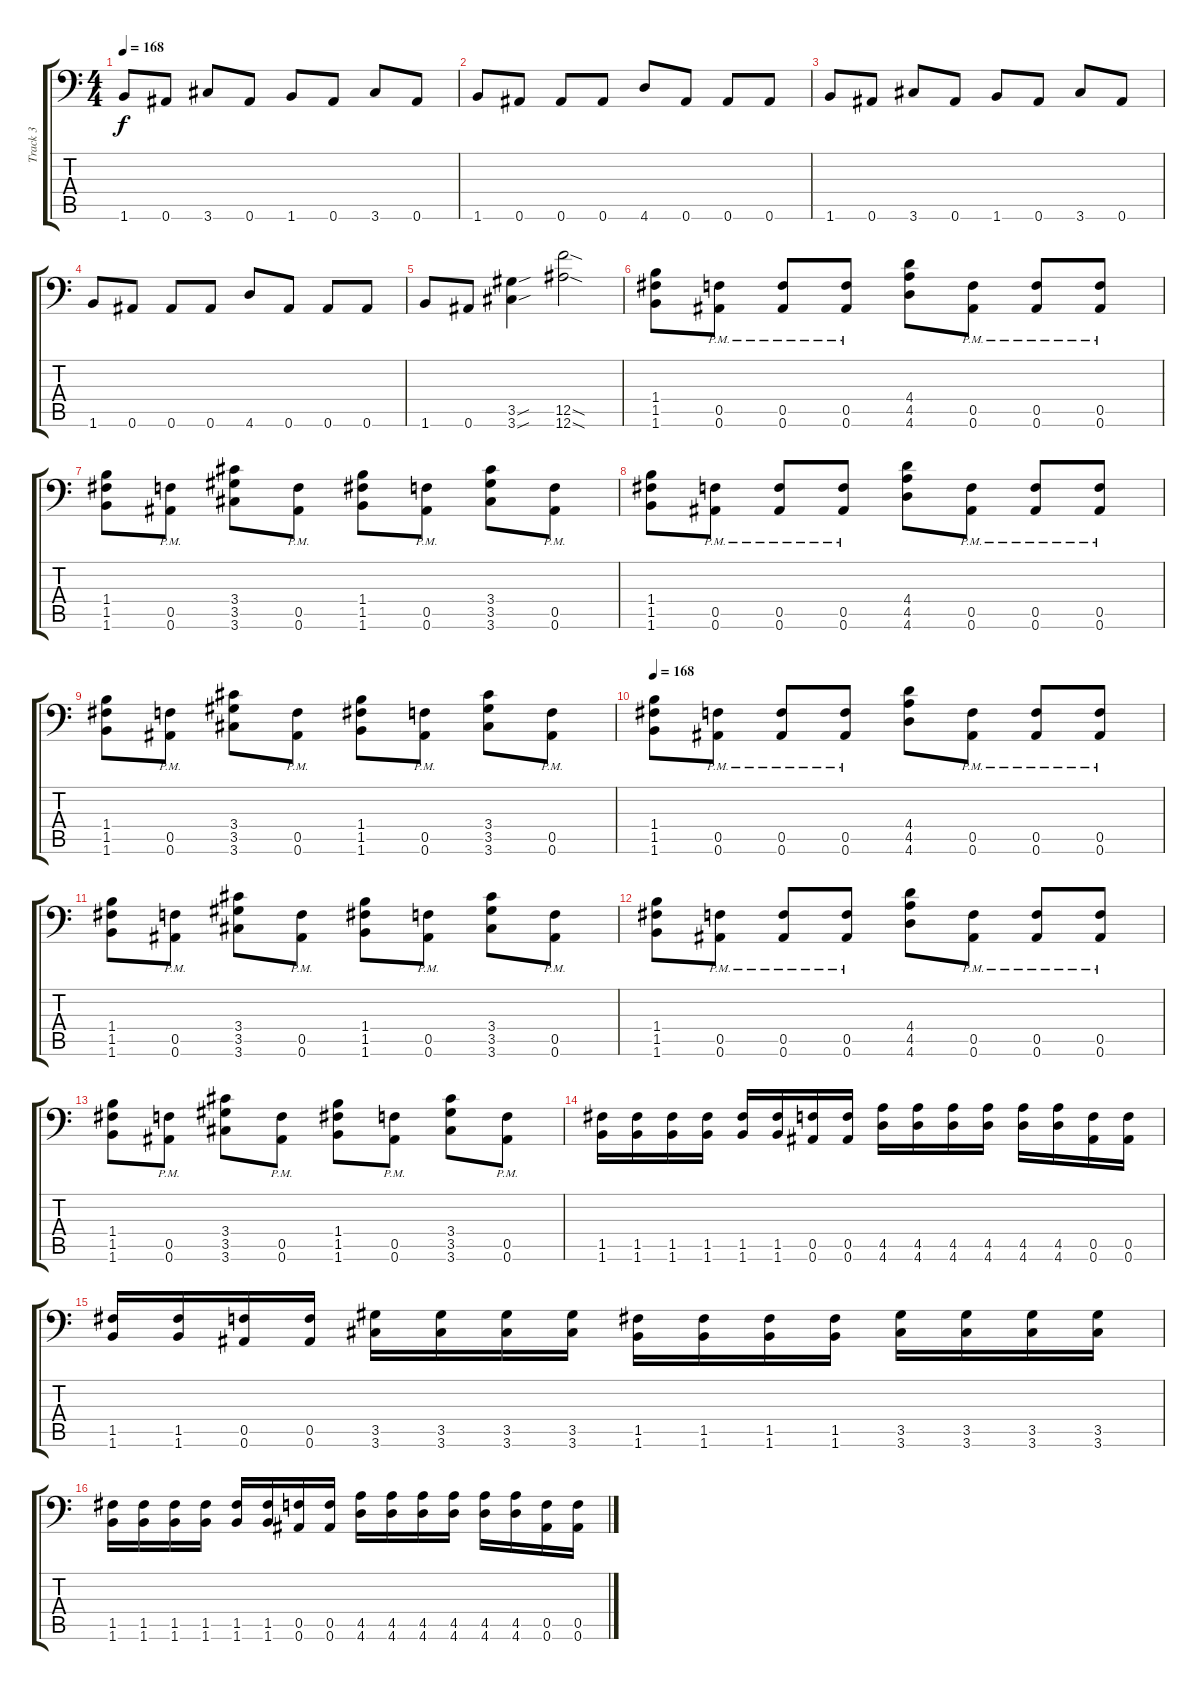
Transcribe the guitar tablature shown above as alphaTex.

\track ("Track 3" "Track 3") {instrument overdrivenguitar}
\staff {score tabs}
\tuning (C4 G3 Eb3 Bb2 F2 Bb1) {hide}
\ts (4 4)
\tempo 168
\clef f4
\ks c
1.6.8{dy f} 0.6.8 3.6.8 0.6.8 1.6.8 0.6.8 3.6.8 0.6.8 |
1.6.8 0.6.8 0.6.8 0.6.8 4.6.8 0.6.8 0.6.8 0.6.8 |
1.6.8 0.6.8 3.6.8 0.6.8 1.6.8 0.6.8 3.6.8 0.6.8 |
1.6.8 0.6.8 0.6.8 0.6.8 4.6.8 0.6.8 0.6.8 0.6.8 |
1.6.8 0.6.8 (3.5{sou} 3.6{sou}).4 (12.5{sod} 12.6{sod}).2 |
(1.4 1.5 1.6).8 (0.5{pm} 0.6{pm}).8 (0.5{pm} 0.6{pm}).8 (0.5{pm} 0.6{pm}).8 (4.4 4.5 4.6).8 (0.5{pm} 0.6{pm}).8 (0.5{pm} 0.6{pm}).8 (0.5{pm} 0.6{pm}).8 |
(1.4 1.5 1.6).8 (0.5{pm} 0.6{pm}).8 (3.4 3.5 3.6).8 (0.5{pm} 0.6{pm}).8 (1.4 1.5 1.6).8 (0.5{pm} 0.6{pm}).8 (3.4 3.5 3.6).8 (0.5{pm} 0.6{pm}).8 |
(1.4 1.5 1.6).8 (0.5{pm} 0.6{pm}).8 (0.5{pm} 0.6{pm}).8 (0.5{pm} 0.6{pm}).8 (4.4 4.5 4.6).8 (0.5{pm} 0.6{pm}).8 (0.5{pm} 0.6{pm}).8 (0.5{pm} 0.6{pm}).8 |
(1.4 1.5 1.6).8 (0.5{pm} 0.6{pm}).8 (3.4 3.5 3.6).8 (0.5{pm} 0.6{pm}).8 (1.4 1.5 1.6).8 (0.5{pm} 0.6{pm}).8 (3.4 3.5 3.6).8 (0.5{pm} 0.6{pm}).8 |
\tempo 168
(1.4 1.5 1.6).8 (0.5{pm} 0.6{pm}).8 (0.5{pm} 0.6{pm}).8 (0.5{pm} 0.6{pm}).8 (4.4 4.5 4.6).8 (0.5{pm} 0.6{pm}).8 (0.5{pm} 0.6{pm}).8 (0.5{pm} 0.6{pm}).8 |
(1.4 1.5 1.6).8 (0.5{pm} 0.6{pm}).8 (3.4 3.5 3.6).8 (0.5{pm} 0.6{pm}).8 (1.4 1.5 1.6).8 (0.5{pm} 0.6{pm}).8 (3.4 3.5 3.6).8 (0.5{pm} 0.6{pm}).8 |
(1.4 1.5 1.6).8 (0.5{pm} 0.6{pm}).8 (0.5{pm} 0.6{pm}).8 (0.5{pm} 0.6{pm}).8 (4.4 4.5 4.6).8 (0.5{pm} 0.6{pm}).8 (0.5{pm} 0.6{pm}).8 (0.5{pm} 0.6{pm}).8 |
(1.4 1.5 1.6).8 (0.5{pm} 0.6{pm}).8 (3.4 3.5 3.6).8 (0.5{pm} 0.6{pm}).8 (1.4 1.5 1.6).8 (0.5{pm} 0.6{pm}).8 (3.4 3.5 3.6).8 (0.5{pm} 0.6{pm}).8 |
(1.5 1.6).16 (1.5 1.6).16 (1.5 1.6).16 (1.5 1.6).16 (1.5 1.6).16 (1.5 1.6).16 (0.5 0.6).16 (0.5 0.6).16 (4.5 4.6).16 (4.5 4.6).16 (4.5 4.6).16 (4.5 4.6).16 (4.5 4.6).16 (4.5 4.6).16 (0.5 0.6).16 (0.5 0.6).16 |
(1.5 1.6).16 (1.5 1.6).16 (0.5 0.6).16 (0.5 0.6).16 (3.5 3.6).16 (3.5 3.6).16 (3.5 3.6).16 (3.5 3.6).16 (1.5 1.6).16 (1.5 1.6).16 (1.5 1.6).16 (1.5 1.6).16 (3.5 3.6).16 (3.5 3.6).16 (3.5 3.6).16 (3.5 3.6).16 |
(1.5 1.6).16 (1.5 1.6).16 (1.5 1.6).16 (1.5 1.6).16 (1.5 1.6).16 (1.5 1.6).16 (0.5 0.6).16 (0.5 0.6).16 (4.5 4.6).16 (4.5 4.6).16 (4.5 4.6).16 (4.5 4.6).16 (4.5 4.6).16 (4.5 4.6).16 (0.5 0.6).16 (0.5 0.6).16
